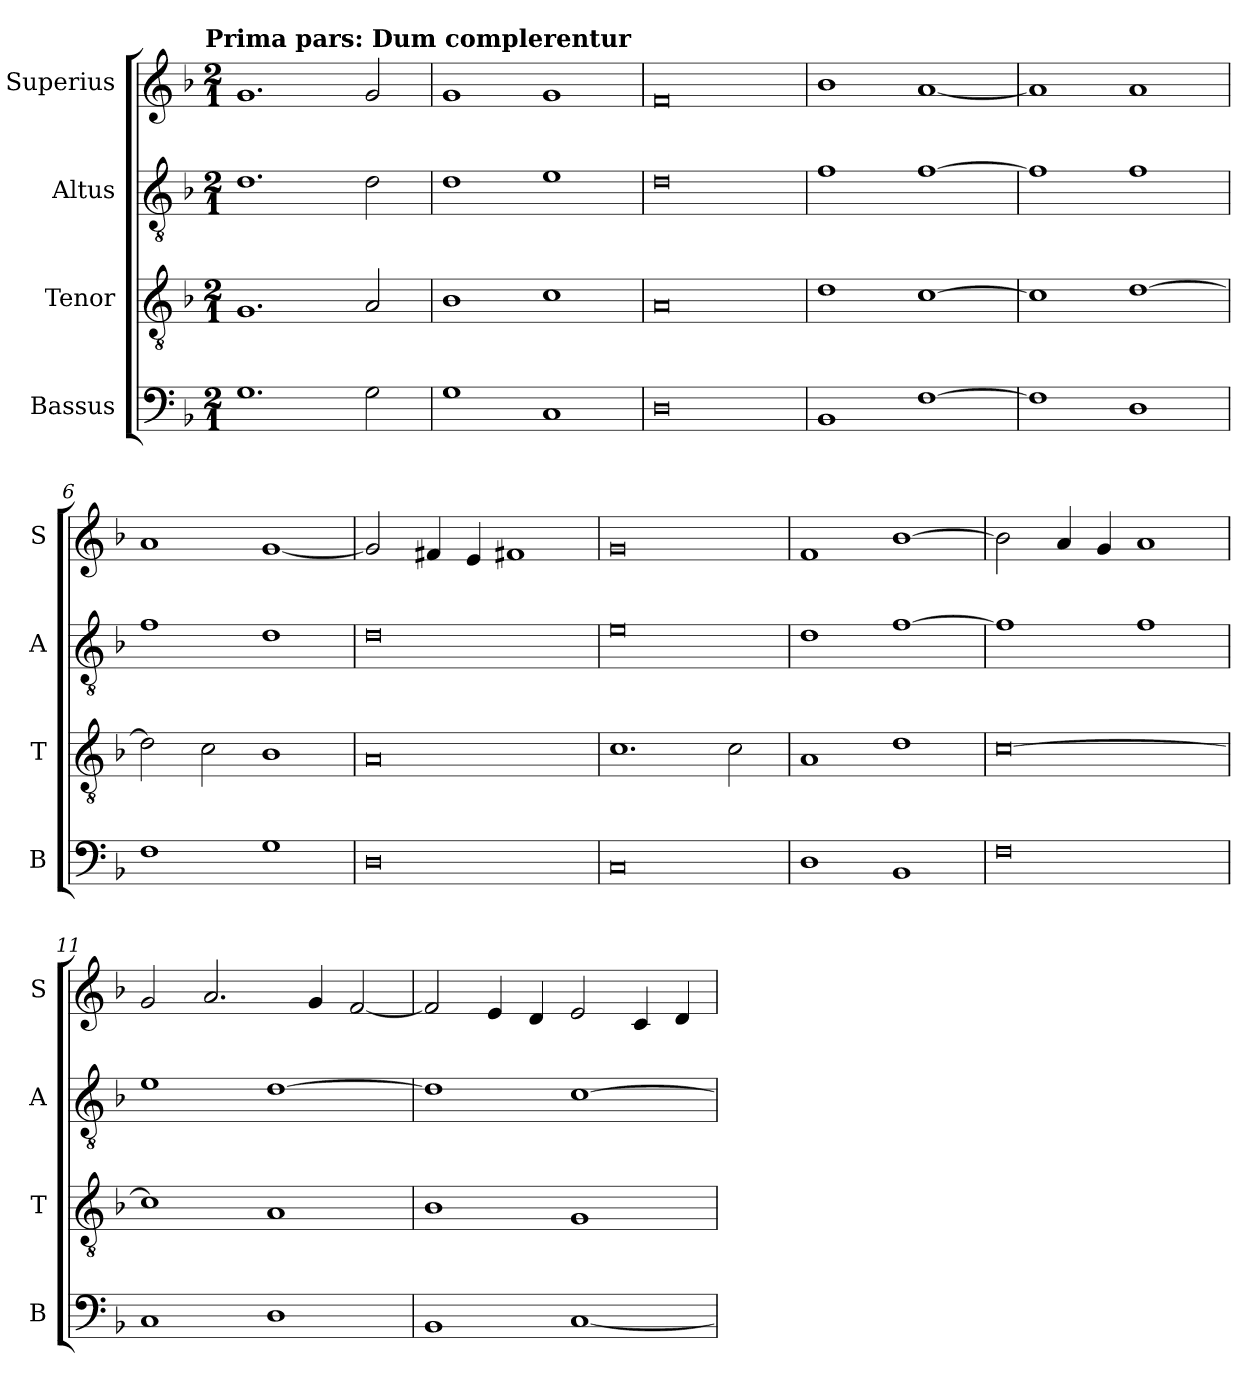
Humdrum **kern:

**kern	**kern	**kern	**kern
*part4	*part3	*part2	*part1
*staff4	*staff3	*staff2	*staff1
*I"Bassus	*I"Tenor	*I"Altus	*I"Superius
*I'B	*I'T	*I'A	*I'S
*clefF4	*clefGv2	*clefGv2	*clefG2
*k[b-]	*k[b-]	*k[b-]	*k[b-]
*F:	*F:	*F:	*F:
!!LO:TX:omd:t=Prima pars&colon; Dum complerentur
*M2/1	*M2/1	*M2/1	*M2/1
=1	=1	=1	=1
1.G	1.G	1.d	1.g
2G	2A	2d	2g
=2	=2	=2	=2
1G	1B-	1d	1g
1C	1c	1e	1g
=3	=3	=3	=3
0D	0A	0d	0f
=4	=4	=4	=4
1BB-	1d	1f	1b-
[1F	[1c	[1f	[1a
=5	=5	=5	=5
1F]	1c]	1f]	1a]
1D	[1d	1f	1a
=6	=6	=6	=6
1F	2d]	1f	1a
.	2c	.	.
1G	1B-	1d	[1g
=7	=7	=7	=7
0D	0A	0d	2g]
.	.	.	4f#X
.	.	.	4e
.	.	.	1f#X
=8	=8	=8	=8
0C	1.c	0e	0g
.	2c	.	.
=9	=9	=9	=9
1D	1A	1d	1f
1BB-	1d	[1f	[1b-
=10	=10	=10	=10
0F	[0c	1f]	2b-]
.	.	.	4a
.	.	.	4g
.	.	1f	1a
=11	=11	=11	=11
1C	1c]	1e	2g
.	.	.	2.a
1D	1A	[1d	.
.	.	.	4g
.	.	.	[2f
=12	=12	=12	=12
1BB-	1B-	1d]	2f]
.	.	.	4e
.	.	.	4d
[1C	1G	[1c	2e
.	.	.	4c
.	.	.	4d
=	=	=	=
*-	*-	*-	*-
